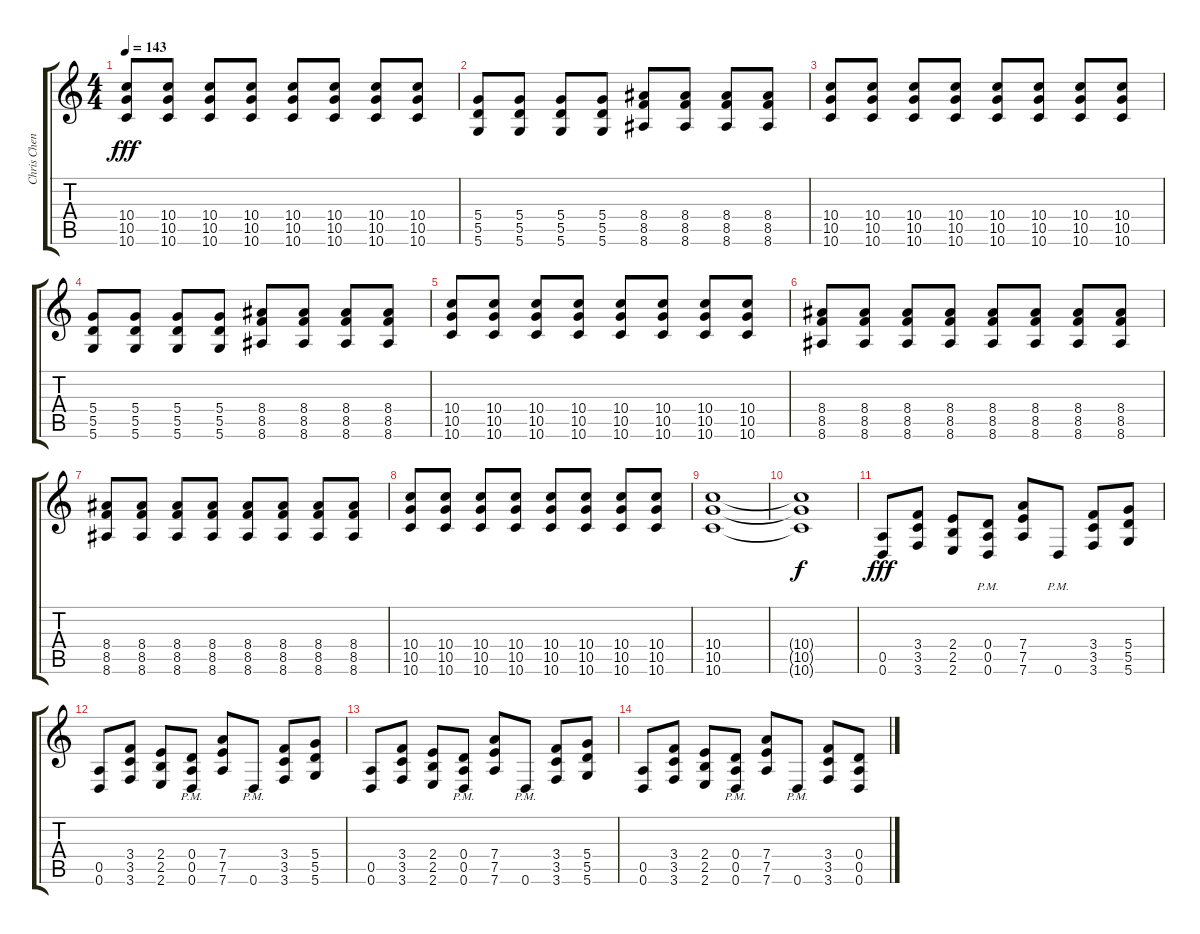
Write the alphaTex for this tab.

\track ("Chris Cheney" "Chris Chen") {instrument distortionguitar}
\staff {score tabs}
\tuning (E4 B3 G3 D3 A2 D2) {hide}
\ts (4 4)
\tempo 143
\clef g2
\ks c
(10.4 10.5 10.6).8{dy fff} (10.4 10.5 10.6).8 (10.4 10.5 10.6).8 (10.4 10.5 10.6).8 (10.4 10.5 10.6).8 (10.4 10.5 10.6).8 (10.4 10.5 10.6).8 (10.4 10.5 10.6).8 |
(5.4 5.5 5.6).8 (5.4 5.5 5.6).8 (5.4 5.5 5.6).8 (5.4 5.5 5.6).8 (8.4 8.5 8.6).8 (8.4 8.5 8.6).8 (8.4 8.5 8.6).8 (8.4 8.5 8.6).8 |
(10.4 10.5 10.6).8 (10.4 10.5 10.6).8 (10.4 10.5 10.6).8 (10.4 10.5 10.6).8 (10.4 10.5 10.6).8 (10.4 10.5 10.6).8 (10.4 10.5 10.6).8 (10.4 10.5 10.6).8 |
(5.4 5.5 5.6).8 (5.4 5.5 5.6).8 (5.4 5.5 5.6).8 (5.4 5.5 5.6).8 (8.4 8.5 8.6).8 (8.4 8.5 8.6).8 (8.4 8.5 8.6).8 (8.4 8.5 8.6).8 |
(10.4 10.5 10.6).8 (10.4 10.5 10.6).8 (10.4 10.5 10.6).8 (10.4 10.5 10.6).8 (10.4 10.5 10.6).8 (10.4 10.5 10.6).8 (10.4 10.5 10.6).8 (10.4 10.5 10.6).8 |
(8.4 8.5 8.6).8 (8.4 8.5 8.6).8 (8.4 8.5 8.6).8 (8.4 8.5 8.6).8 (8.4 8.5 8.6).8 (8.4 8.5 8.6).8 (8.4 8.5 8.6).8 (8.4 8.5 8.6).8 |
(8.4 8.5 8.6).8 (8.4 8.5 8.6).8 (8.4 8.5 8.6).8 (8.4 8.5 8.6).8 (8.4 8.5 8.6).8 (8.4 8.5 8.6).8 (8.4 8.5 8.6).8 (8.4 8.5 8.6).8 |
(10.4 10.5 10.6).8 (10.4 10.5 10.6).8 (10.4 10.5 10.6).8 (10.4 10.5 10.6).8 (10.4 10.5 10.6).8 (10.4 10.5 10.6).8 (10.4 10.5 10.6).8 (10.4 10.5 10.6).8 |
(10.4 10.5 10.6).1 |
(10.4{t} 10.5{t} 10.6{t}).1{dy f} |
(0.5 0.6).8{dy fff} (3.4 3.5 3.6).8 (2.4 2.5 2.6).8 (0.4 0.5 0.6{pm}).8 (7.4 7.5 7.6).8 0.6{pm}.8 (3.4 3.5 3.6).8 (5.4 5.5 5.6).8 |
(0.5 0.6).8 (3.4 3.5 3.6).8 (2.4 2.5 2.6).8 (0.4 0.5 0.6{pm}).8 (7.4 7.5 7.6).8 0.6{pm}.8 (3.4 3.5 3.6).8 (5.4 5.5 5.6).8 |
(0.5 0.6).8 (3.4 3.5 3.6).8 (2.4 2.5 2.6).8 (0.4 0.5 0.6{pm}).8 (7.4 7.5 7.6).8 0.6{pm}.8 (3.4 3.5 3.6).8 (5.4 5.5 5.6).8 |
(0.5 0.6).8 (3.4 3.5 3.6).8 (2.4 2.5 2.6).8 (0.4 0.5 0.6{pm}).8 (7.4 7.5 7.6).8 0.6{pm}.8 (3.4 3.5 3.6).8 (0.4 0.5 0.6).8
